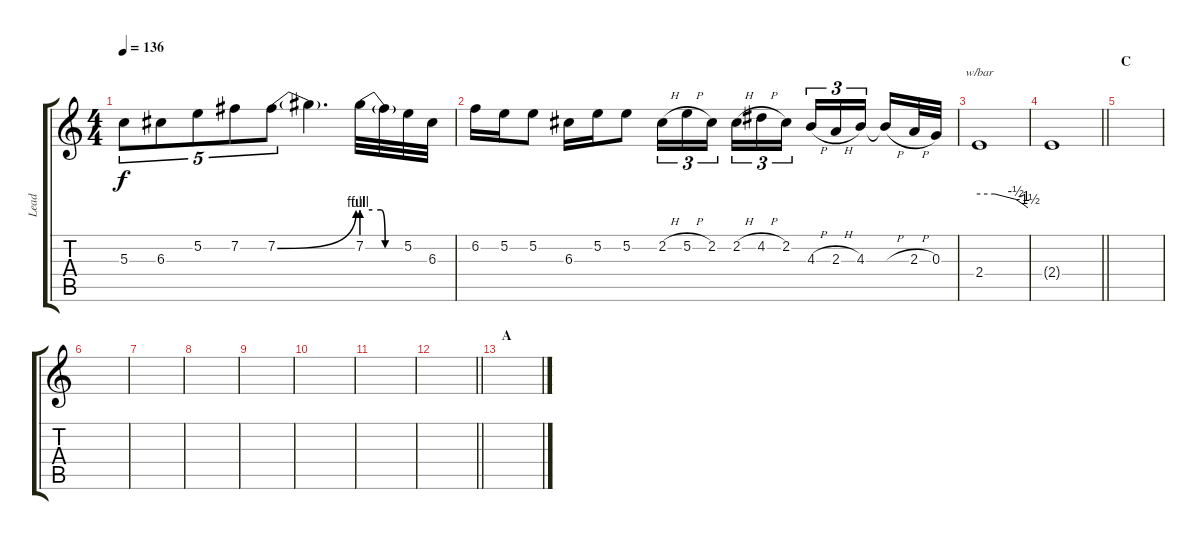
\track ("Lead" "Lead") {instrument overdrivenguitar}
\staff {score tabs}
\tuning (E4 B3 G3 D3 A2 E2) {hide}
\ts (4 4)
\tempo 136
\clef g2
\ks c
5.3.8{tu (5 4) dy f} 6.3.8{tu (5 4)} 5.2.8{tu (5 4)} 7.2.8{tu (5 4)} 7.2{be (bend 0 0 60 4)}.8{tu (5 4)} 7.2{t}.4{d} 7.2{be (custom 0 4 15 4 27 4 33 0 60 0)}.32 7.2{t}.32 5.2.32 6.3.32 |
6.2.16 5.2.16 5.2.8 6.3.16 5.2.16 5.2.8 2.2{h}.16{tu (3 2)} 5.2{h}.16{tu (3 2)} 2.2.16{tu (3 2) beam splitsecondary} 2.2{h}.16{tu (3 2)} 4.2{h}.16{tu (3 2)} 2.2.16{tu (3 2)} 4.3{h}.16{tu (3 2)} 2.3{h}.16{tu (3 2)} 4.3.16{tu (3 2) beam splitsecondary} 4.3{h t}.16 2.3{h}.32 0.3.32 |
2.4.1{tbe (custom default 0 0 19 0 45 -2 55 -4 60 -6)} |
\barLineRight lightlight
2.4{t}.1{volume 0} |
\section ("" "C")
|
|
|
|
|
|
|
\barLineRight lightlight
|
\section ("" "A")
